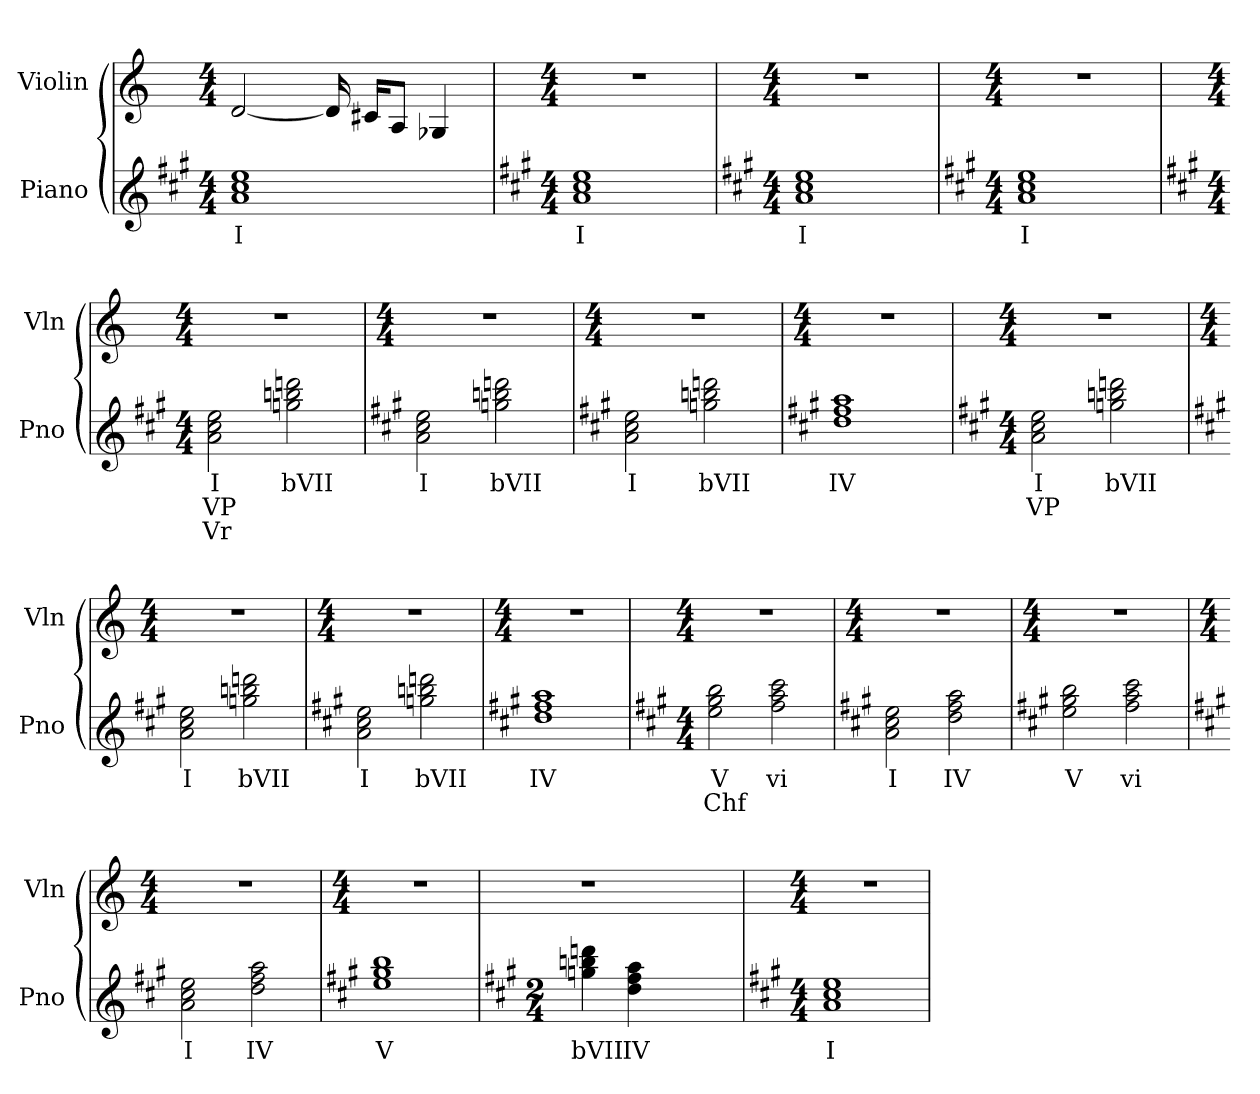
**kern	**text	**text	**text	**kern
*part2	*part2	*part2	*part2	*part1
*staff2	*staff2	*staff2	*staff2	*staff1
*I"Piano	*	*	*	*I"Violin
*I'Pno	*	*	*	*I'Vln
*k[f#c#g#]	*	*	*	*
*A:	*	*	*	*
*M4/4	*	*	*	*M4/4
=	=	=	=	=
1a 1cc# 1ee	I	.	.	[2d
.	.	.	.	16d]
.	.	.	.	16c#XKL
.	.	.	.	8AJ
.	.	.	.	4G-X
=	=	=	=	=
*k[f#c#g#]	*	*	*	*
*A:	*	*	*	*
*M4/4	*	*	*	*M4/4
1a 1cc# 1ee	I	.	.	1r
=	=	=	=	=
*k[f#c#g#]	*	*	*	*
*A:	*	*	*	*
*M4/4	*	*	*	*M4/4
1a 1cc# 1ee	I	.	.	1r
=	=	=	=	=
*k[f#c#g#]	*	*	*	*
*A:	*	*	*	*
*M4/4	*	*	*	*M4/4
1a 1cc# 1ee	I	.	.	1r
=	=	=	=	=
*k[f#c#g#]	*	*	*	*
*A:	*	*	*	*
*M4/4	*	*	*	*M4/4
2a 2cc# 2ee	I	VP	Vr	1r
2ggn 2bbn 2dddn	bVII	.	.	.
=	=	=	=	=
*k[f#c#g#]	*	*	*	*
*A:	*	*	*	*
*	*	*	*	*M4/4
2a 2cc# 2ee	I	.	.	1r
2ggn 2bbn 2dddn	bVII	.	.	.
=	=	=	=	=
*k[f#c#g#]	*	*	*	*
*A:	*	*	*	*
*	*	*	*	*M4/4
2a 2cc# 2ee	I	.	.	1r
2ggn 2bbn 2dddn	bVII	.	.	.
=	=	=	=	=
*k[f#c#g#]	*	*	*	*
*A:	*	*	*	*
*	*	*	*	*M4/4
1dd 1ff# 1aa	IV	.	.	1r
=	=	=	=	=
*k[f#c#g#]	*	*	*	*
*A:	*	*	*	*
*M4/4	*	*	*	*M4/4
2a 2cc# 2ee	I	VP	.	1r
2ggn 2bbn 2dddn	bVII	.	.	.
=	=	=	=	=
*k[f#c#g#]	*	*	*	*
*A:	*	*	*	*
*	*	*	*	*M4/4
2a 2cc# 2ee	I	.	.	1r
2ggn 2bbn 2dddn	bVII	.	.	.
=	=	=	=	=
*k[f#c#g#]	*	*	*	*
*A:	*	*	*	*
*	*	*	*	*M4/4
2a 2cc# 2ee	I	.	.	1r
2ggn 2bbn 2dddn	bVII	.	.	.
=	=	=	=	=
*k[f#c#g#]	*	*	*	*
*A:	*	*	*	*
*	*	*	*	*M4/4
1dd 1ff# 1aa	IV	.	.	1r
=	=	=	=	=
*k[f#c#g#]	*	*	*	*
*A:	*	*	*	*
*M4/4	*	*	*	*M4/4
2ee 2gg# 2bb	V	Chf	.	1r
2ff# 2aa 2ccc#	vi	.	.	.
=	=	=	=	=
*k[f#c#g#]	*	*	*	*
*A:	*	*	*	*
*	*	*	*	*M4/4
2a 2cc# 2ee	I	.	.	1r
2dd 2ff# 2aa	IV	.	.	.
=	=	=	=	=
*k[f#c#g#]	*	*	*	*
*A:	*	*	*	*
*	*	*	*	*M4/4
2ee 2gg# 2bb	V	.	.	1r
2ff# 2aa 2ccc#	vi	.	.	.
=	=	=	=	=
*k[f#c#g#]	*	*	*	*
*A:	*	*	*	*
*	*	*	*	*M4/4
2a 2cc# 2ee	I	.	.	1r
2dd 2ff# 2aa	IV	.	.	.
=	=	=	=	=
*k[f#c#g#]	*	*	*	*
*A:	*	*	*	*
*	*	*	*	*M4/4
1ee 1gg# 1bb	V	.	.	1r
=	=	=	=	=
*k[f#c#g#]	*	*	*	*
*A:	*	*	*	*
*M2/4	*	*	*	*
4ggn 4bbn 4dddn	bVII	.	.	1r
4dd 4ff# 4aa	IV	.	.	.
2ryy	.	.	.	.
=	=	=	=	=
*k[f#c#g#]	*	*	*	*
*A:	*	*	*	*
*M4/4	*	*	*	*M4/4
1a 1cc# 1ee	I	.	.	1r
=	=	=	=	=
*-	*-	*-	*-	*-
